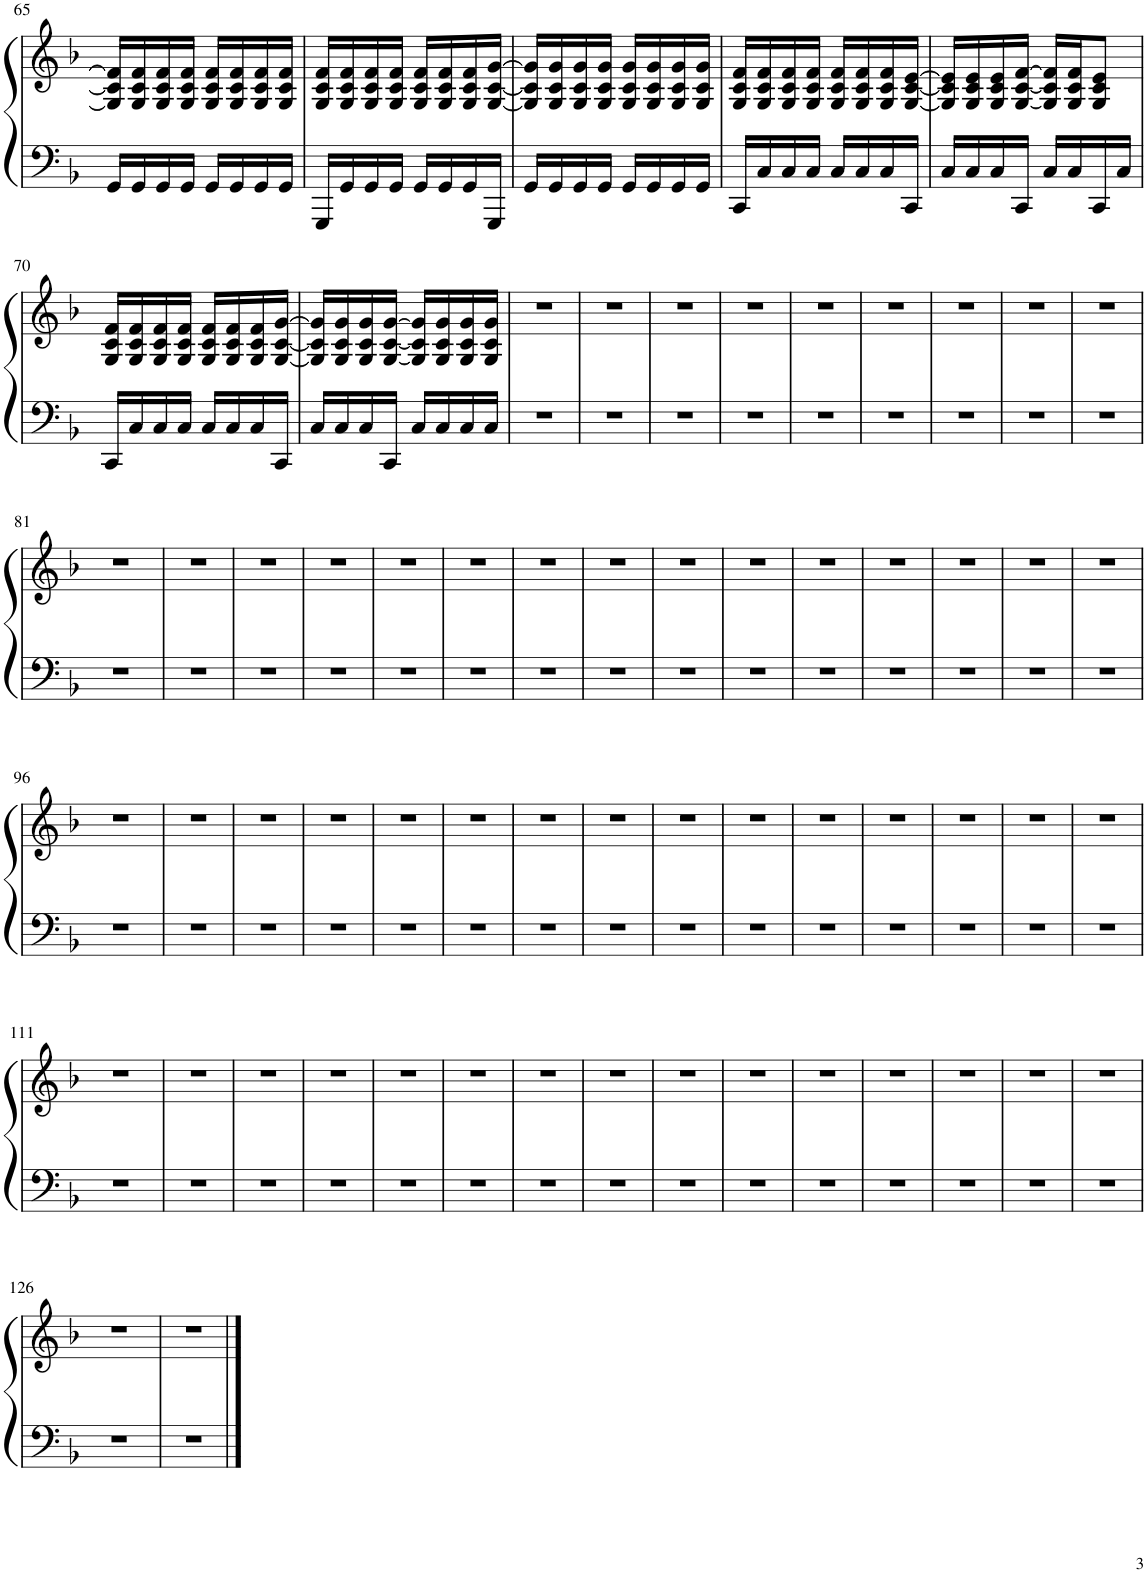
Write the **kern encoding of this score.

**kern	**kern
*part1	*part1
*staff2	*staff1
*I"Piano	*
*I'Pno.	*
!!LO:PB:g=z
*clefF4	*clefG2
*k[b-]	*k[b-]
*M2/4	*M2/4
=65	=65
16GG/LL	16G/] 16c/] 16f/]LL
16GG/	16G/ 16c/ 16f/
16GG/	16G/ 16c/ 16f/
16GG/JJ	16G/ 16c/ 16f/JJ
16GG/LL	16G/ 16c/ 16f/LL
16GG/	16G/ 16c/ 16f/
16GG/	16G/ 16c/ 16f/
16GG/JJ	16G/ 16c/ 16f/JJ
=66	=66
16GGG/LL	16G/ 16c/ 16f/LL
16GG/	16G/ 16c/ 16f/
16GG/	16G/ 16c/ 16f/
16GG/JJ	16G/ 16c/ 16f/JJ
16GG/LL	16G/ 16c/ 16f/LL
16GG/	16G/ 16c/ 16f/
16GG/	16G/ 16c/ 16f/
16GGG/JJ	[16G/ [16c/ [16g/JJ
=67	=67
16GG/LL	16G/] 16c/] 16g/]LL
16GG/	16G/ 16c/ 16g/
16GG/	16G/ 16c/ 16g/
16GG/JJ	16G/ 16c/ 16g/JJ
16GG/LL	16G/ 16c/ 16g/LL
16GG/	16G/ 16c/ 16g/
16GG/	16G/ 16c/ 16g/
16GG/JJ	16G/ 16c/ 16g/JJ
=68	=68
16CC/LL	16G/ 16c/ 16f/LL
16C/	16G/ 16c/ 16f/
16C/	16G/ 16c/ 16f/
16C/JJ	16G/ 16c/ 16f/JJ
16C/LL	16G/ 16c/ 16f/LL
16C/	16G/ 16c/ 16f/
16C/	16G/ 16c/ 16f/
16CC/JJ	[16G/ [16c/ [16e/JJ
=69	=69
16C/LL	16G/] 16c/] 16e/]LL
16C/	16G/ 16c/ 16e/
16C/	16G/ 16c/ 16e/
16CC/JJ	[16G/ [16c/ [16f/JJ
16C/LL	16G/] 16c/] 16f/]LL
16C/	16G/ 16c/ 16f/J
16CC/	8G/ 8c/ 8e/J
16C/JJ	.
!!LO:LB:g=z
=70	=70
16CC/LL	16G/ 16c/ 16f/LL
16C/	16G/ 16c/ 16f/
16C/	16G/ 16c/ 16f/
16C/JJ	16G/ 16c/ 16f/JJ
16C/LL	16G/ 16c/ 16f/LL
16C/	16G/ 16c/ 16f/
16C/	16G/ 16c/ 16f/
16CC/JJ	[16G/ [16c/ [16g/JJ
=71	=71
16C/LL	16G/] 16c/] 16g/]LL
16C/	16G/ 16c/ 16g/
16C/	16G/ 16c/ 16g/
16CC/JJ	[16G/ [16c/ [16g/JJ
16C/LL	16G/] 16c/] 16g/]LL
16C/	16G/ 16c/ 16g/
16C/	16G/ 16c/ 16g/
16C/JJ	16G/ 16c/ 16g/JJ
=72	=72
2r	2r
=73	=73
2r	2r
=74	=74
2r	2r
=75	=75
2r	2r
=76	=76
2r	2r
=77	=77
2r	2r
=78	=78
2r	2r
=79	=79
2r	2r
=80	=80
2r	2r
!!LO:LB:g=z
=81	=81
2r	2r
=82	=82
2r	2r
=83	=83
2r	2r
=84	=84
2r	2r
=85	=85
2r	2r
=86	=86
2r	2r
=87	=87
2r	2r
=88	=88
2r	2r
=89	=89
2r	2r
=90	=90
2r	2r
=91	=91
2r	2r
=92	=92
2r	2r
=93	=93
2r	2r
=94	=94
2r	2r
=95	=95
2r	2r
!!LO:LB:g=z
=96	=96
2r	2r
=97	=97
2r	2r
=98	=98
2r	2r
=99	=99
2r	2r
=100	=100
2r	2r
=101	=101
2r	2r
=102	=102
2r	2r
=103	=103
2r	2r
=104	=104
2r	2r
=105	=105
2r	2r
=106	=106
2r	2r
=107	=107
2r	2r
=108	=108
2r	2r
=109	=109
2r	2r
=110	=110
2r	2r
!!LO:LB:g=z
=111	=111
2r	2r
=112	=112
2r	2r
=113	=113
2r	2r
=114	=114
2r	2r
=115	=115
2r	2r
=116	=116
2r	2r
=117	=117
2r	2r
=118	=118
2r	2r
=119	=119
2r	2r
=120	=120
2r	2r
=121	=121
2r	2r
=122	=122
2r	2r
=123	=123
2r	2r
=124	=124
2r	2r
=125	=125
2r	2r
!!LO:LB:g=z
=126	=126
2r	2r
=127	=127
2r	2r
==	==
*-	*-
